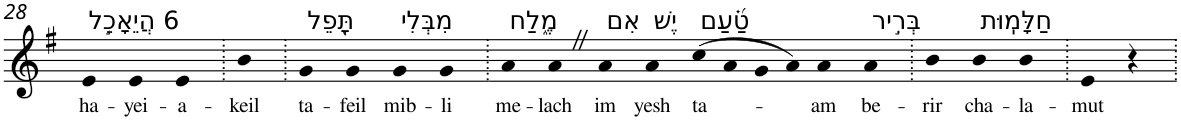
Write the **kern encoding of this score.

**kern	**text
*part1	*part1
*staff1	*staff1
*I"Piano	*
*I'Pno	*
!!LO:PB:g=z
*clefG2	*
*k[f#]	*
*G:	*
=28	=28
!LO:TX:a:t=6 הֲיֵאָכֵ֣ל	!
!	!LO:LY:b
4e	ha-
!	!LO:LY:b
4e	-yei-
!	!LO:LY:b
4e	-a-
=29.	=29.
!	!LO:LY:b
4b	-keil
=30.	=30.
!LO:TX:a:t=תָּ֭פֵל	!
!	!LO:LY:b
4g	ta-
!	!LO:LY:b
4g	-feil
!LO:TX:a:t=מִבְּלִי	!
!	!LO:LY:b
4g	mib-
!	!LO:LY:b
4g	-li
=31.	=31.
!LO:TX:a:t=מֶ֑לַח	!
!	!LO:LY:b
4a	me-
!	!LO:LY:b
4aZ	-lach
!LO:TX:a:t=אִם	!
!	!LO:LY:b
4a	im
!LO:TX:a:t=יֶשׁ	!
!	!LO:LY:b
4a	yesh
!LO:TX:a:t=טַ֝֗עַם	!
!	!LO:LY:b
(8cc	ta-
8a	.
8g	.
8a)	.
!	!LO:LY:b
4a	-am
!LO:TX:a:t=בְּרִ֣יר	!
!	!LO:LY:b
4a	be-
=32.	=32.
!	!LO:LY:b
4b	-rir
!LO:TX:a:t=חַלָּמֽוּת	!
!	!LO:LY:b
4b	cha-
!	!LO:LY:b
4b	-la-
=33.	=33.
!	!LO:LY:b
4e	-mut
4r	.
=.	=.
*-	*-
